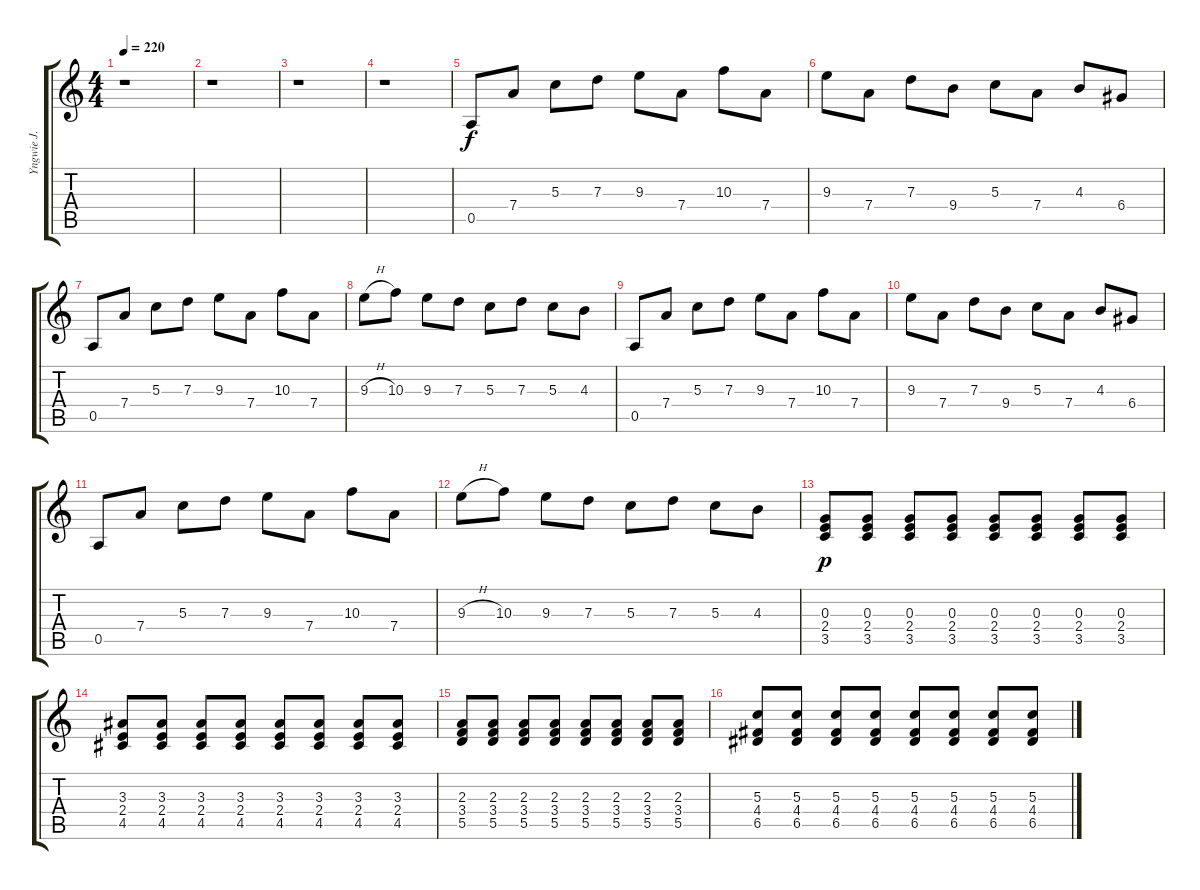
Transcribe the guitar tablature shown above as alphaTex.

\track ("Yngwie J. Malmsteen (Acoustic Guitar I)" "Yngwie J. ") {instrument acousticguitarnylon}
\staff {score tabs}
\tuning (E4 B3 G3 D3 A2 E2) {hide}
\ts (4 4)
\tempo 220
\clef g2
\ks c
r.1{dy f} |
r.1 |
r.1 |
r.1 |
0.5.8 7.4.8 5.3.8 7.3.8 9.3.8 7.4.8 10.3.8 7.4.8 |
9.3.8 7.4.8 7.3.8 9.4.8 5.3.8 7.4.8 4.3.8 6.4.8 |
0.5.8 7.4.8 5.3.8 7.3.8 9.3.8 7.4.8 10.3.8 7.4.8 |
9.3{h}.8 10.3.8 9.3.8 7.3.8 5.3.8 7.3.8 5.3.8 4.3.8 |
0.5.8 7.4.8 5.3.8 7.3.8 9.3.8 7.4.8 10.3.8 7.4.8 |
9.3.8 7.4.8 7.3.8 9.4.8 5.3.8 7.4.8 4.3.8 6.4.8 |
0.5.8 7.4.8 5.3.8 7.3.8 9.3.8 7.4.8 10.3.8 7.4.8 |
9.3{h}.8 10.3.8 9.3.8 7.3.8 5.3.8 7.3.8 5.3.8 4.3.8 |
(0.3 2.4 3.5).8{dy p} (0.3 2.4 3.5).8 (0.3 2.4 3.5).8 (0.3 2.4 3.5).8 (0.3 2.4 3.5).8 (0.3 2.4 3.5).8 (0.3 2.4 3.5).8 (0.3 2.4 3.5).8 |
(3.3 2.4 4.5).8 (3.3 2.4 4.5).8 (3.3 2.4 4.5).8 (3.3 2.4 4.5).8 (3.3 2.4 4.5).8 (3.3 2.4 4.5).8 (3.3 2.4 4.5).8 (3.3 2.4 4.5).8 |
(2.3 3.4 5.5).8 (2.3 3.4 5.5).8 (2.3 3.4 5.5).8 (2.3 3.4 5.5).8 (2.3 3.4 5.5).8 (2.3 3.4 5.5).8 (2.3 3.4 5.5).8 (2.3 3.4 5.5).8 |
(5.3 4.4 6.5).8 (5.3 4.4 6.5).8 (5.3 4.4 6.5).8 (5.3 4.4 6.5).8 (5.3 4.4 6.5).8 (5.3 4.4 6.5).8 (5.3 4.4 6.5).8 (5.3 4.4 6.5).8
